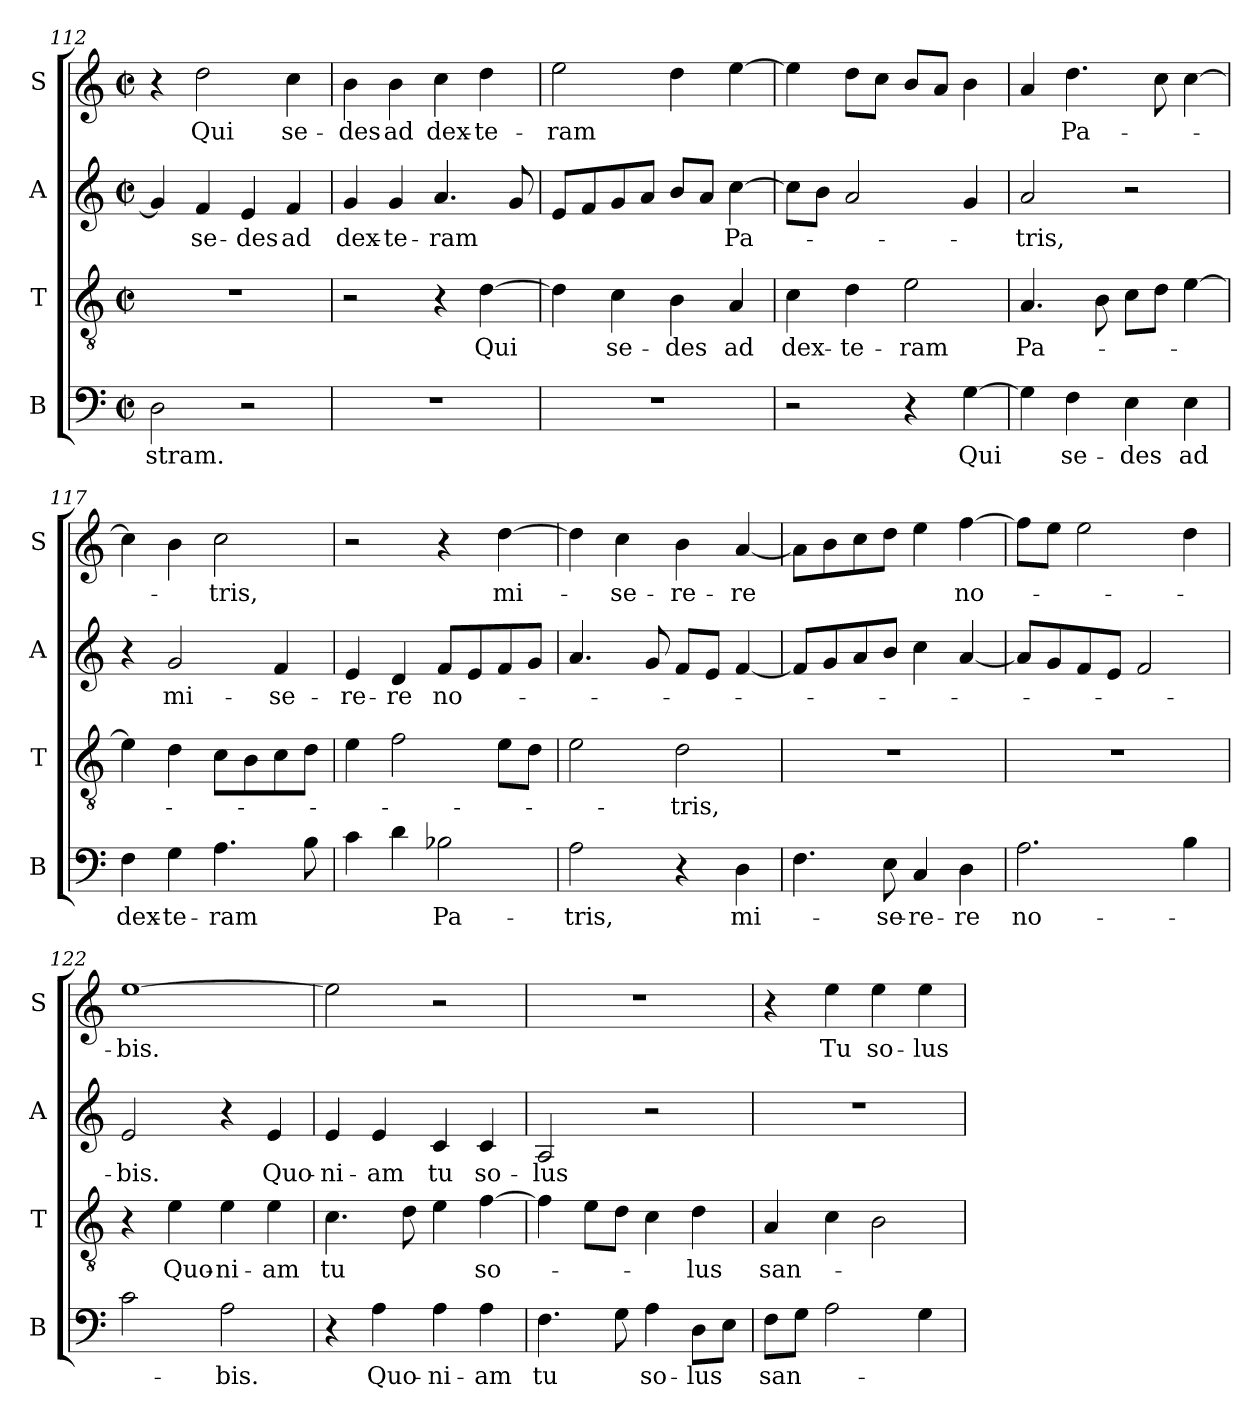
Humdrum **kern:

**kern	**text	**kern	**text	**kern	**text	**kern	**text
*part4	*part4	*part3	*part3	*part2	*part2	*part1	*part1
*staff4	*staff4	*staff3	*staff3	*staff2	*staff2	*staff1	*staff1
*I"B	*	*I"T	*	*I"A	*	*I"S	*
*I'B	*	*I'T	*	*I'A	*	*I'S	*
*clefF4	*	*clefGv2	*	*clefG2	*	*clefG2	*
*k[]	*	*k[]	*	*k[]	*	*k[]	*
*M2/2	*	*M2/2	*	*M2/2	*	*M2/2	*
*met(c|)	*	*met(c|)	*	*met(c|)	*	*met(c|)	*
=112	=112	=112	=112	=112	=112	=112	=112
!	!LO:LY:b	!	!	!	!	!	!
2D\	-stram.	1r	.	4g/]	.	4r	.
!	!	!	!	!	!LO:LY:b	!	!LO:LY:b
.	.	.	.	4f/	se-	2dd\	Qui
!	!	!	!	!	!LO:LY:b	!	!
2r	.	.	.	4e/	-des	.	.
!	!	!	!	!	!LO:LY:b	!	!LO:LY:b
.	.	.	.	4f/	ad	4cc\	se-
=113	=113	=113	=113	=113	=113	=113	=113
!	!	!	!	!	!LO:LY:b	!	!LO:LY:b
1r	.	2r	.	4g/	dex-	4b\	-des
!	!	!	!	!	!LO:LY:b	!	!LO:LY:b
.	.	.	.	4g/	-te-	4b\	ad
!	!	!	!	!	!LO:LY:b	!	!LO:LY:b
.	.	4r	.	4.a/	-ram	4cc\	dex-
!	!	!	!LO:LY:b	!	!	!	!LO:LY:b
.	.	[4d\	Qui	.	.	4dd\	-te-
.	.	.	.	8g/	.	.	.
=114	=114	=114	=114	=114	=114	=114	=114
!	!	!	!	!	!	!	!LO:LY:b
1r	.	4d\]	.	8e/L	.	2ee\	-ram
.	.	.	.	8f/	.	.	.
!	!	!	!LO:LY:b	!	!	!	!
.	.	4c\	se-	8g/	.	.	.
.	.	.	.	8a/J	.	.	.
!	!	!	!LO:LY:b	!	!	!	!
.	.	4B\	-des	8b/L	.	4dd\	.
.	.	.	.	8a/J	.	.	.
!	!	!	!LO:LY:b	!	!LO:LY:b	!	!
.	.	4A/	ad	[4cc\	Pa-	[4ee\	.
=115	=115	=115	=115	=115	=115	=115	=115
!	!	!	!LO:LY:b	!	!	!	!
2r	.	4c\	dex-	8cc\L]	.	4ee\]	.
.	.	.	.	8b\J	.	.	.
!	!	!	!LO:LY:b	!	!	!	!
.	.	4d\	-te-	2a/	.	8dd\L	.
.	.	.	.	.	.	8cc\J	.
!	!	!	!LO:LY:b	!	!	!	!
4r	.	2e\	-ram	.	.	8b/L	.
.	.	.	.	.	.	8a/J	.
!	!LO:LY:b	!	!	!	!	!	!
[4G\	Qui	.	.	4g/	.	4b\	.
=116	=116	=116	=116	=116	=116	=116	=116
!	!	!	!LO:LY:b	!	!LO:LY:b	!	!
4G\]	.	4.A/	Pa-	2a/	-tris,	4a/	.
!	!LO:LY:b	!	!	!	!	!	!LO:LY:b
4F\	se-	.	.	.	.	4.dd\	Pa-
.	.	8B\	.	.	.	.	.
!	!LO:LY:b	!	!	!	!	!	!
4E\	-des	8c\L	.	2r	.	.	.
.	.	8d\J	.	.	.	8cc\	.
!	!LO:LY:b	!	!	!	!	!	!
4E\	ad	[4e\	.	.	.	[4cc\	.
=117	=117	=117	=117	=117	=117	=117	=117
!	!LO:LY:b	!	!	!	!	!	!
4F\	dex-	4e\]	.	4r	.	4cc\]	.
!	!LO:LY:b	!	!	!	!LO:LY:b	!	!
4G\	-te-	4d\	.	2g/	mi-	4b\	.
!	!LO:LY:b	!	!	!	!	!	!LO:LY:b
4.A\	-ram	8c\L	.	.	.	2cc\	-tris,
.	.	8B\	.	.	.	.	.
!	!	!	!	!	!LO:LY:b	!	!
.	.	8c\	.	4f/	-se-	.	.
8B\	.	8d\J	.	.	.	.	.
=118	=118	=118	=118	=118	=118	=118	=118
!	!	!	!	!	!LO:LY:b	!	!
4c\	.	4e\	.	4e/	-re-	2r	.
!	!	!	!	!	!LO:LY:b	!	!
4d\	.	2f\	.	4d/	-re	.	.
!	!LO:LY:b	!	!	!	!LO:LY:b	!	!
2B-X\	Pa-	.	.	8f/L	no-	4r	.
.	.	.	.	8e/	.	.	.
!	!	!	!	!	!	!	!LO:LY:b
.	.	8e\L	.	8f/	.	[4dd\	mi-
.	.	8d\J	.	8g/J	.	.	.
=119	=119	=119	=119	=119	=119	=119	=119
!	!LO:LY:b	!	!	!	!	!	!
2A\	-tris,	2e\	.	4.a/	.	4dd\]	.
!	!	!	!	!	!	!	!LO:LY:b
.	.	.	.	.	.	4cc\	-se-
.	.	.	.	8g/	.	.	.
!	!	!	!LO:LY:b	!	!	!	!LO:LY:b
4r	.	2d\	-tris,	8f/L	.	4b\	-re-
.	.	.	.	8e/J	.	.	.
!	!LO:LY:b	!	!	!	!	!	!LO:LY:b
4D\	mi-	.	.	[4f/	.	[4a/	-re
=120	=120	=120	=120	=120	=120	=120	=120
4.F\	.	1r	.	8f/L]	.	8a\L]	.
.	.	.	.	8g/	.	8b\	.
.	.	.	.	8a/	.	8cc\	.
!	!LO:LY:b	!	!	!	!	!	!
8E\	-se-	.	.	8b/J	.	8dd\J	.
!	!LO:LY:b	!	!	!	!	!	!
4C/	-re-	.	.	4cc\	.	4ee\	.
!	!LO:LY:b	!	!	!	!	!	!LO:LY:b
4D\	-re	.	.	[4a/	.	[4ff\	no-
=121	=121	=121	=121	=121	=121	=121	=121
!	!LO:LY:b	!	!	!	!	!	!
2.A\	no-	1r	.	8a/L]	.	8ff\L]	.
.	.	.	.	8g/	.	8ee\J	.
.	.	.	.	8f/	.	2ee\	.
.	.	.	.	8e/J	.	.	.
.	.	.	.	2f/	.	.	.
4B\	.	.	.	.	.	4dd\	.
=122	=122	=122	=122	=122	=122	=122	=122
*	*	*	*	*	*	*MM112	*
!	!	!	!	!	!LO:LY:b	!	!LO:LY:b
2c\	.	4r	.	2e/	bis.	[1ee	-bis.
!	!	!	!LO:LY:b	!	!	!	!
.	.	4e\	Quo-	.	.	.	.
!	!LO:LY:b	!	!LO:LY:b	!	!	!	!
2A\	-bis.	4e\	-ni-	4r	.	.	.
!	!	!	!LO:LY:b	!	!LO:LY:b	!	!
.	.	4e\	-am	4e/	Quo-	.	.
=123	=123	=123	=123	=123	=123	=123	=123
!	!	!	!LO:LY:b	!	!LO:LY:b	!	!
4r	.	4.c\	tu	4e/	-ni-	2ee\]	.
!	!LO:LY:b	!	!	!	!LO:LY:b	!	!
4A\	Quo-	.	.	4e/	-am	.	.
.	.	8d\	.	.	.	.	.
!	!LO:LY:b	!	!	!	!LO:LY:b	!	!
4A\	-ni-	4e\	.	4c/	tu	2r	.
!	!LO:LY:b	!	!LO:LY:b	!	!LO:LY:b	!	!
4A\	-am	[4f\	so-	4c/	so-	.	.
=124	=124	=124	=124	=124	=124	=124	=124
!	!LO:LY:b	!	!	!	!LO:LY:b	!	!
4.F\	tu	4f\]	.	2A/	-lus	1r	.
.	.	8e\L	.	.	.	.	.
8G\	.	8d\J	.	.	.	.	.
!	!LO:LY:b	!	!	!	!	!	!
4A\	so-	4c\	.	2r	.	.	.
!	!LO:LY:b	!	!LO:LY:b	!	!	!	!
8D\L	-lus	4d\	-lus	.	.	.	.
8E\J	.	.	.	.	.	.	.
=125	=125	=125	=125	=125	=125	=125	=125
!	!LO:LY:b	!	!LO:LY:b	!	!	!	!
8F\L	san-	4A/	san-	1r	.	4r	.
8G\J	.	.	.	.	.	.	.
!	!	!	!	!	!	!	!LO:LY:b
2A\	.	4c\	.	.	.	4ee\	Tu
!	!	!	!	!	!	!	!LO:LY:b
.	.	2B\	.	.	.	4ee\	so-
!	!	!	!	!	!	!	!LO:LY:b
4G\	.	.	.	.	.	4ee\	-lus
=	=	=	=	=	=	=	=
*-	*-	*-	*-	*-	*-	*-	*-
